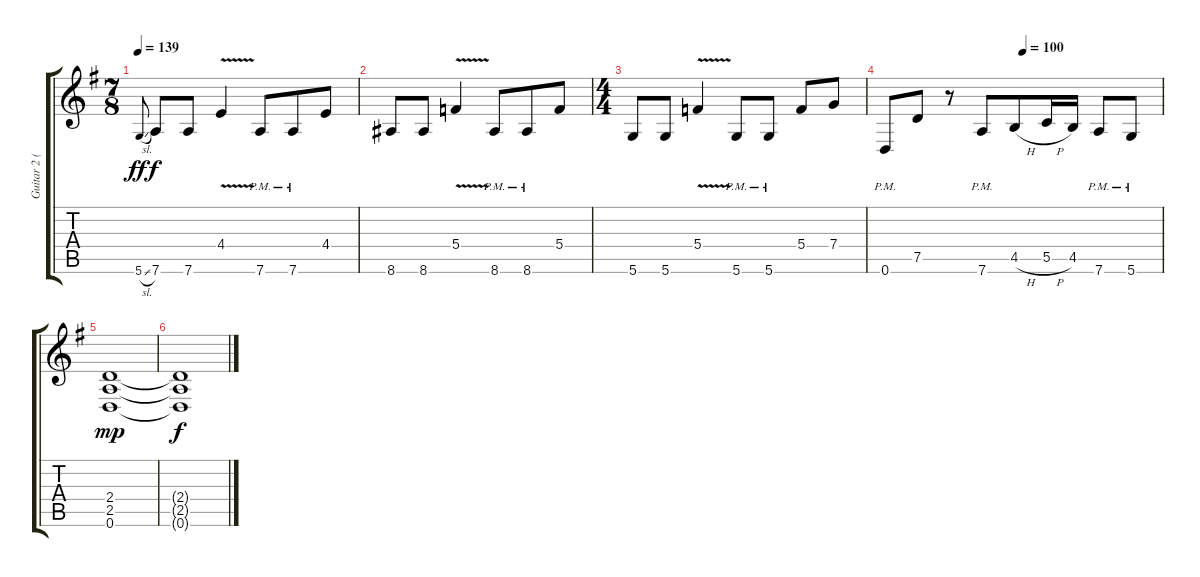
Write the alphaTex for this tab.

\track ("Guitar 2 (rhythm - right)" "Guitar 2 (") {instrument electricguitarclean}
\staff {score tabs}
\tuning (D4 A3 F3 C3 G2 D2) {hide}
\ts (7 8)
\tempo 139
\clef g2
\ks eminor
5.6{sl}.8{gr onbeat dy ff} 7.6.8{dy f beam merge} 7.6.8 4.4{v}.4 7.6{pm}.8{beam merge} 7.6{pm}.8 4.4.8 |
8.6.8{beam merge} 8.6.8 5.4{v}.4 8.6{pm}.8{beam merge} 8.6{pm}.8 5.4.8 |
\ts (4 4)
5.6.8 5.6.8 5.4{v}.4 5.6{pm}.8 5.6{pm}.8{beam split} 5.4.8 7.4.8 |
\tempo (100 0.5)
0.6{pm}.8 7.5.8 r.8 7.6{pm}.8{beam merge} 4.5{h}.8 5.5{h}.16 4.5.16{beam split} 7.6{pm}.8 5.6{pm}.8 |
(2.4 2.5 0.6).1{dy mp} |
(2.4{t} 2.5{t} 0.6{t}).1{dy f}
